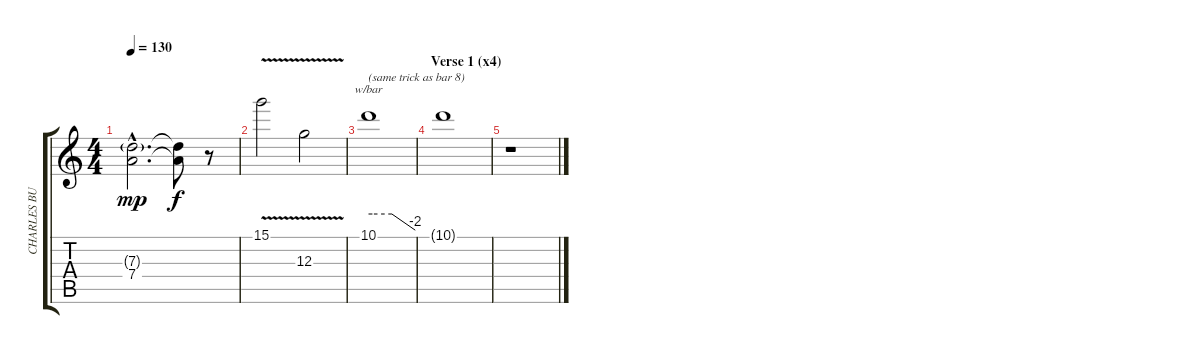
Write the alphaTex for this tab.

\track ("CHARLES BURCHILL!!!" "CHARLES BU") {instrument distortionguitar}
\staff {score tabs}
\tuning (E4 B3 G3 D3 A2 E2) {hide}
\ts (4 4)
\tempo 130
\clef g2
\ks c
(7.3{g hac} 7.4{hac t}).2{d dy mp} (7.3{t} 7.4{t}).8{dy f} r.8 |
15.1{v}.2 12.3{v}.2 |
10.1.1{tbe (custom default 0 0 5 0 30 0 60 -8) txt "(same trick as bar 8)"} |
\section ("" "Verse 1 (x4)")
10.1{t}.1{volume 0} |
r.1
